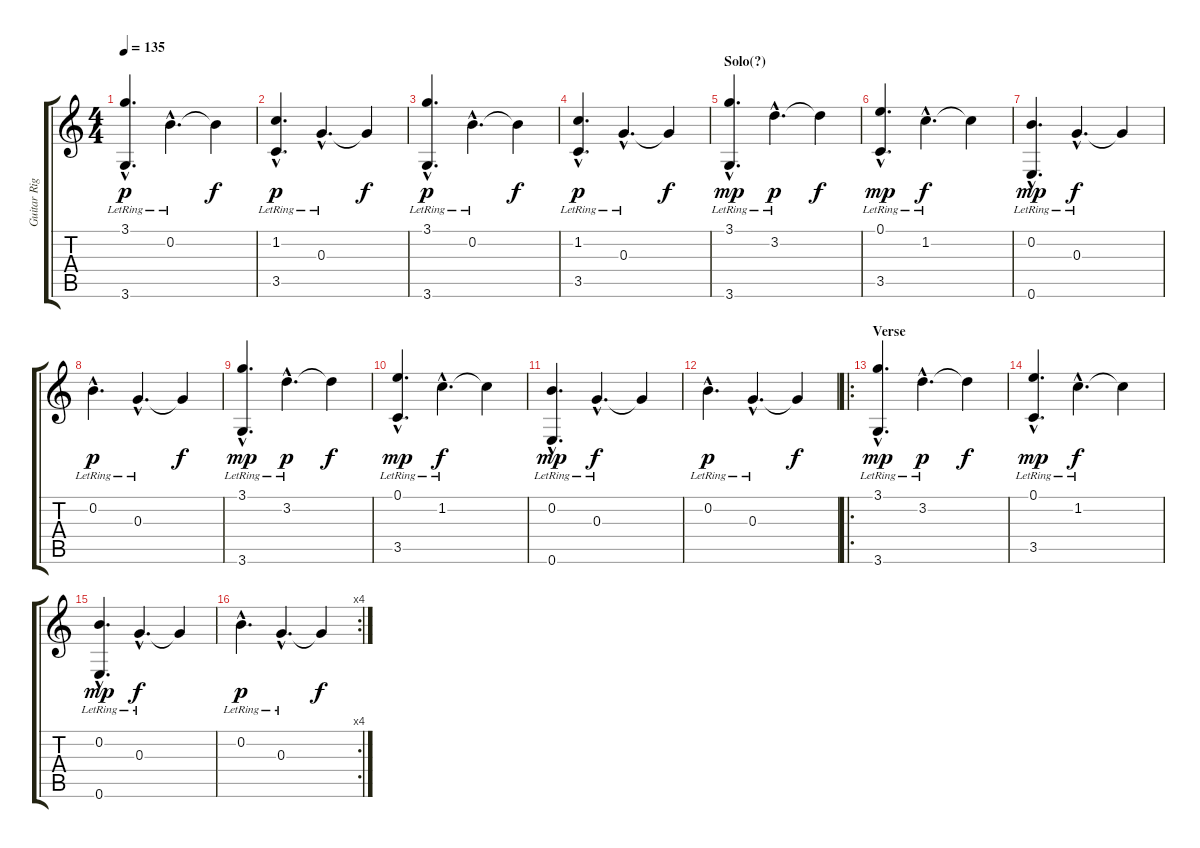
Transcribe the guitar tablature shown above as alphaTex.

\track ("Guitar Right" "Guitar Rig") {instrument acousticguitarsteel}
\staff {score tabs}
\tuning (E4 B3 G3 D3 A2 E2) {hide}
\ts (4 4)
\tempo 135
\clef g2
\ks c
(3.1{hac lr} 3.6{hac lr}).4{d dy p} 0.2{hac lr}.4{d} 0.2{t}.4{dy f} |
(1.2{hac lr} 3.5{hac lr}).4{d dy p} 0.3{hac lr}.4{d} 0.3{t}.4{dy f} |
(3.1{hac lr} 3.6{hac lr}).4{d dy p} 0.2{hac lr}.4{d} 0.2{t}.4{dy f} |
(1.2{hac lr} 3.5{hac lr}).4{d dy p} 0.3{hac lr}.4{d} 0.3{t}.4{dy f} |
\section ("" "Solo(?)")
(3.1{hac lr} 3.6{hac lr}).4{d dy mp} 3.2{hac lr}.4{d dy p} 3.2{t}.4{dy f} |
(0.1{hac lr} 3.5{hac lr}).4{d dy mp} 1.2{hac lr}.4{d dy f} 1.2{t}.4 |
(0.2{hac lr} 0.6{hac lr}).4{d dy mp} 0.3{hac lr}.4{d dy f} 0.3{t}.4 |
0.2{hac lr}.4{d dy p} 0.3{hac lr}.4{d} 0.3{t}.4{dy f} |
(3.1{hac lr} 3.6{hac lr}).4{d dy mp} 3.2{hac lr}.4{d dy p} 3.2{t}.4{dy f} |
(0.1{hac lr} 3.5{hac lr}).4{d dy mp} 1.2{hac lr}.4{d dy f} 1.2{t}.4 |
(0.2{hac lr} 0.6{hac lr}).4{d dy mp} 0.3{hac lr}.4{d dy f} 0.3{t}.4 |
0.2{hac lr}.4{d dy p} 0.3{hac lr}.4{d} 0.3{t}.4{dy f} |
\ro
\section ("" "Verse")
(3.1{hac lr} 3.6{hac lr}).4{d dy mp} 3.2{hac lr}.4{d dy p} 3.2{t}.4{dy f} |
(0.1{hac lr} 3.5{hac lr}).4{d dy mp} 1.2{hac lr}.4{d dy f} 1.2{t}.4 |
(0.2{hac lr} 0.6{hac lr}).4{d dy mp} 0.3{hac lr}.4{d dy f} 0.3{t}.4 |
\rc 4
0.2{hac lr}.4{d dy p} 0.3{hac lr}.4{d} 0.3{t}.4{dy f}
